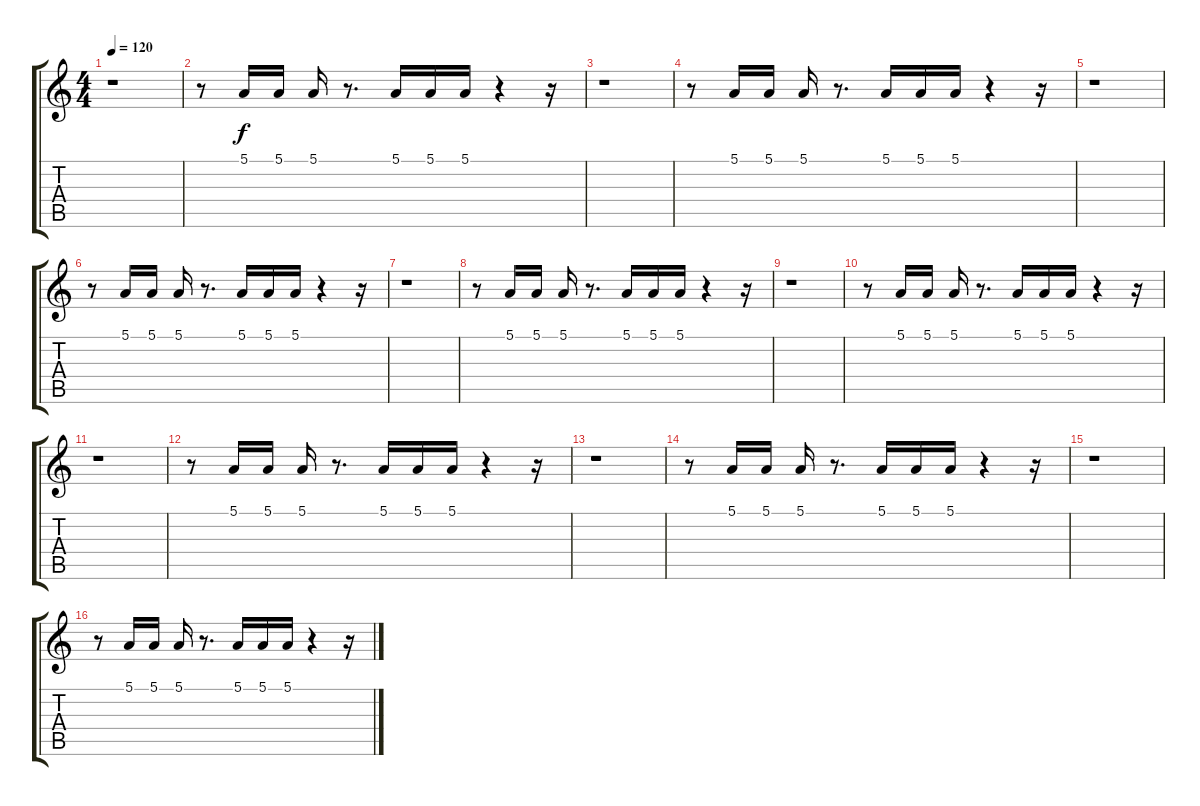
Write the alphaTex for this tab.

\track "" {instrument kalimba}
\staff {score tabs}
\tuning (E4 B3 G3 D3 A2 E2) {hide}
\ts (4 4)
\tempo 120
\clef g2
\ks c
r.1{dy f} |
r.8 5.1.16 5.1.16 5.1.16 r.8{d} 5.1.16 5.1.16 5.1.16 r.4 r.16 |
r.1 |
r.8 5.1.16 5.1.16 5.1.16 r.8{d} 5.1.16 5.1.16 5.1.16 r.4 r.16 |
r.1 |
r.8 5.1.16 5.1.16 5.1.16 r.8{d} 5.1.16 5.1.16 5.1.16 r.4 r.16 |
r.1 |
r.8 5.1.16 5.1.16 5.1.16 r.8{d} 5.1.16 5.1.16 5.1.16 r.4 r.16 |
r.1 |
r.8 5.1.16 5.1.16 5.1.16 r.8{d} 5.1.16 5.1.16 5.1.16 r.4 r.16 |
r.1 |
r.8 5.1.16 5.1.16 5.1.16 r.8{d} 5.1.16 5.1.16 5.1.16 r.4 r.16 |
r.1 |
r.8 5.1.16 5.1.16 5.1.16 r.8{d} 5.1.16 5.1.16 5.1.16 r.4 r.16 |
r.1 |
r.8 5.1.16 5.1.16 5.1.16 r.8{d} 5.1.16 5.1.16 5.1.16 r.4 r.16
